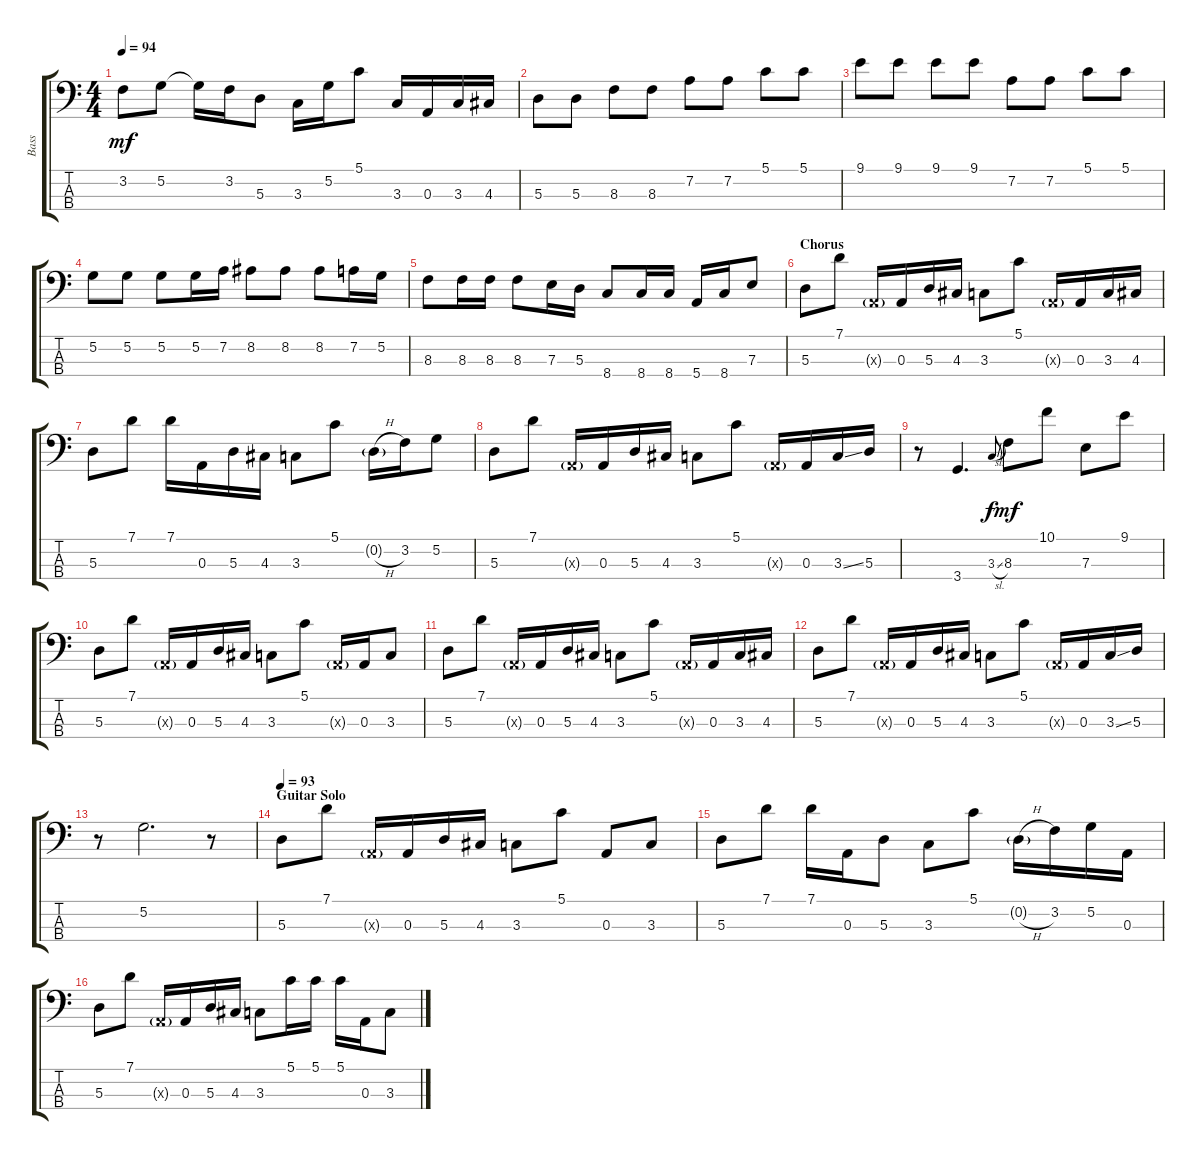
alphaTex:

\track ("Bass" "Bass") {instrument electricbassfinger}
\staff {score tabs}
\tuning (G2 D2 A1 E1) {hide}
\ts (4 4)
\tempo 94
\clef f4
\ks c
3.2.8{dy mf} 5.2.8 5.2{t}.16 3.2.16 5.3.8 3.3.16 5.2.16 5.1.8 3.3.16 0.3.16 3.3.16 4.3.16 |
5.3.8 5.3.8 8.3.8 8.3.8 7.2.8 7.2.8 5.1.8 5.1.8 |
9.1.8 9.1.8 9.1.8 9.1.8 7.2.8 7.2.8 5.1.8 5.1.8 |
5.2.8 5.2.8 5.2.8 5.2.16 7.2.16 8.2.8 8.2.8 8.2.8 7.2.16 5.2.16 |
8.3.8 8.3.16 8.3.16 8.3.8 7.3.16 5.3.16 8.4.8 8.4.16 8.4.16 5.4.16 8.4.16 7.3.8 |
\section ("" "Chorus")
5.3.8 7.1.8 0.3{g x}.16 0.3.16 5.3.16 4.3.16 3.3.8 5.1.8 0.3{g x}.16 0.3.16 3.3.16 4.3.16 |
5.3.8 7.1.8 7.1.16 0.3.16 5.3.16 4.3.16 3.3.8 5.1.8 0.2{h g}.16 3.2.16 5.2.8 |
5.3.8 7.1.8 0.3{g x}.16 0.3.16 5.3.16 4.3.16 3.3.8 5.1.8 0.3{g x}.16 0.3.16 3.3{ss}.16 5.3.16 |
r.8 3.4.4{d} 3.3{sl}.8{gr onbeat dy f} 8.3.8{dy mf} 10.1.8 7.3.8 9.1.8 |
5.3.8 7.1.8 0.3{g x}.16 0.3.16 5.3.16 4.3.16 3.3.8 5.1.8 0.3{g x}.16 0.3.16 3.3.8 |
5.3.8 7.1.8 0.3{g x}.16 0.3.16 5.3.16 4.3.16 3.3.8 5.1.8 0.3{g x}.16 0.3.16 3.3.16 4.3.16 |
5.3.8 7.1.8 0.3{g x}.16 0.3.16 5.3.16 4.3.16 3.3.8 5.1.8 0.3{g x}.16 0.3.16 3.3{ss}.16 5.3.16 |
r.8 5.2.2{d} r.8 |
\section ("" "Guitar Solo")
\tempo 93
5.3.8 7.1.8 0.3{g x}.16 0.3.16 5.3.16 4.3.16 3.3.8 5.1.8 0.3.8 3.3.8 |
5.3.8 7.1.8 7.1.16 0.3.16 5.3.8 3.3.8 5.1.8 0.2{h g}.16 3.2.16 5.2.16 0.3.16 |
5.3.8 7.1.8 0.3{g x}.16 0.3.16 5.3.16 4.3.16 3.3.8 5.1.16 5.1.16 5.1.16 0.3.16 3.3.8
